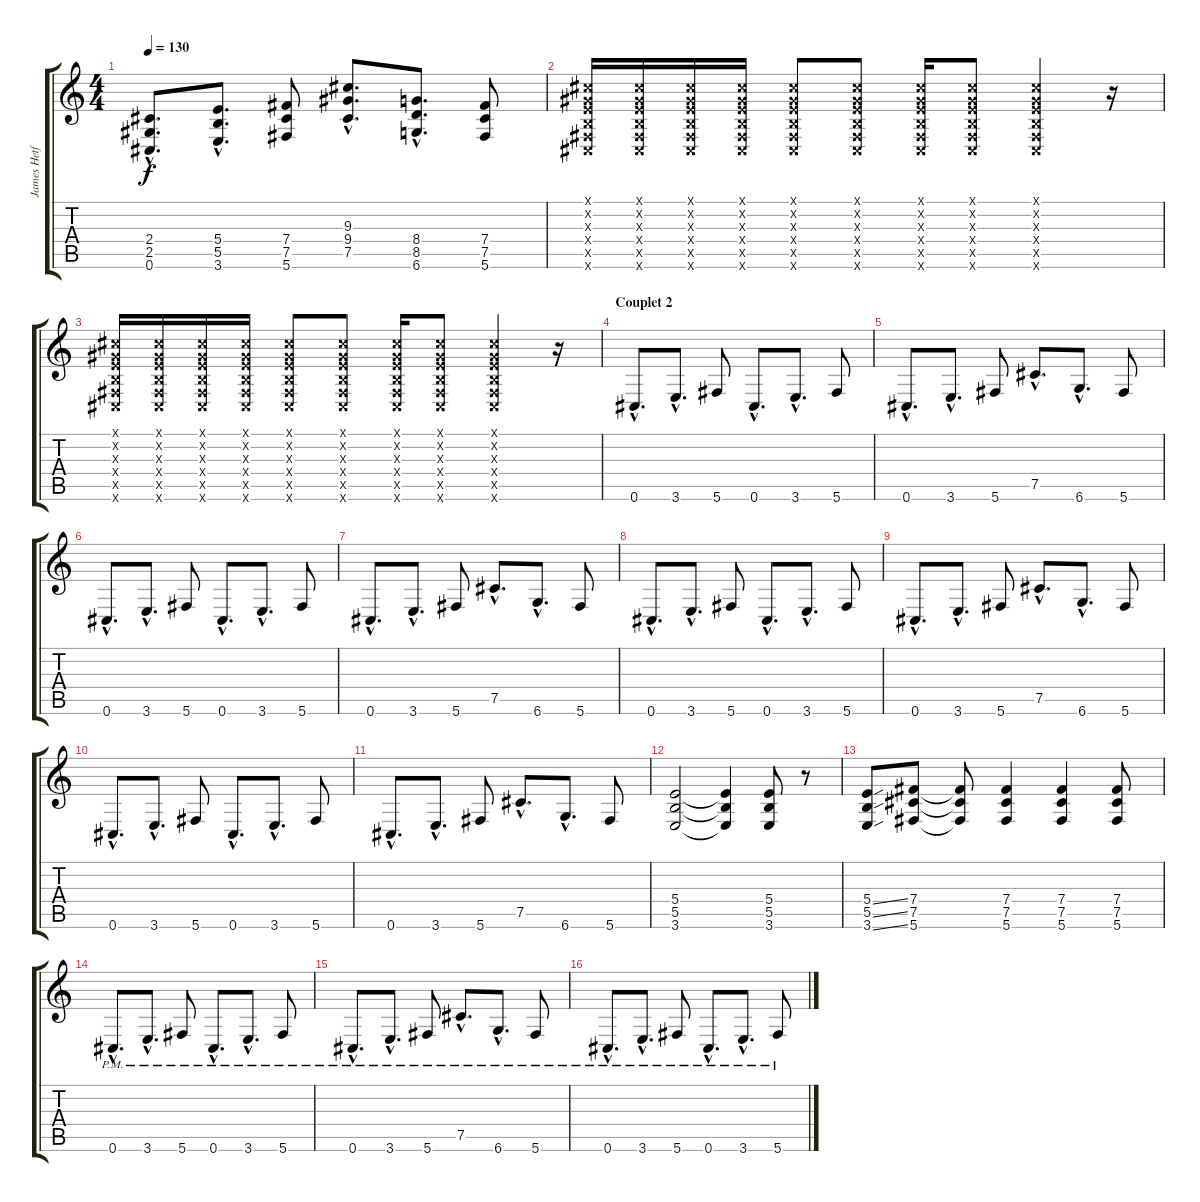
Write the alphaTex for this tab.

\track ("James Hetfield" "James Hetf") {instrument distortionguitar}
\staff {score tabs}
\tuning (Db4 Ab3 E3 B2 Gb2 Db2) {hide}
\ts (4 4)
\tempo 130
\clef g2
\ks c
(2.4{hac} 2.5{hac} 0.6{hac}).8{d dy f} (5.4{hac} 5.5{hac} 3.6{hac}).8{d} (7.4 7.5 5.6).8 (9.3{hac} 9.4{hac} 7.5{hac}).8{d} (8.4{hac} 8.5{hac} 6.6{hac}).8{d} (7.4 7.5 5.6).8 |
(0.1{x} 0.2{x} 0.3{x} 0.4{x} 0.5{x} 0.6{x}).16 (0.1{x} 0.2{x} 0.3{x} 0.4{x} 0.5{x} 0.6{x}).16 (0.1{x} 0.2{x} 0.3{x} 0.4{x} 0.5{x} 0.6{x}).16 (0.1{x} 0.2{x} 0.3{x} 0.4{x} 0.5{x} 0.6{x}).16 (0.1{x} 0.2{x} 0.3{x} 0.4{x} 0.5{x} 0.6{x}).8 (0.1{x} 0.2{x} 0.3{x} 0.4{x} 0.5{x} 0.6{x}).8 (0.1{x} 0.2{x} 0.3{x} 0.4{x} 0.5{x} 0.6{x}).16 (0.1{x} 0.2{x} 0.3{x} 0.4{x} 0.5{x} 0.6{x}).8 (0.1{x} 0.2{x} 0.3{x} 0.4{x} 0.5{x} 0.6{x}).4 r.16 |
(0.1{x} 0.2{x} 0.3{x} 0.4{x} 0.5{x} 0.6{x}).16 (0.1{x} 0.2{x} 0.3{x} 0.4{x} 0.5{x} 0.6{x}).16 (0.1{x} 0.2{x} 0.3{x} 0.4{x} 0.5{x} 0.6{x}).16 (0.1{x} 0.2{x} 0.3{x} 0.4{x} 0.5{x} 0.6{x}).16 (0.1{x} 0.2{x} 0.3{x} 0.4{x} 0.5{x} 0.6{x}).8 (0.1{x} 0.2{x} 0.3{x} 0.4{x} 0.5{x} 0.6{x}).8 (0.1{x} 0.2{x} 0.3{x} 0.4{x} 0.5{x} 0.6{x}).16 (0.1{x} 0.2{x} 0.3{x} 0.4{x} 0.5{x} 0.6{x}).8 (0.1{x} 0.2{x} 0.3{x} 0.4{x} 0.5{x} 0.6{x}).4 r.16 |
\section ("" "Couplet 2")
0.6{hac}.8{d} 3.6{hac}.8{d} 5.6.8 0.6{hac}.8{d} 3.6{hac}.8{d} 5.6.8 |
0.6{hac}.8{d} 3.6{hac}.8{d} 5.6.8 7.5{hac}.8{d} 6.6{hac}.8{d} 5.6.8 |
0.6{hac}.8{d} 3.6{hac}.8{d} 5.6.8 0.6{hac}.8{d} 3.6{hac}.8{d} 5.6.8 |
0.6{hac}.8{d} 3.6{hac}.8{d} 5.6.8 7.5{hac}.8{d} 6.6{hac}.8{d} 5.6.8 |
0.6{hac}.8{d} 3.6{hac}.8{d} 5.6.8 0.6{hac}.8{d} 3.6{hac}.8{d} 5.6.8 |
0.6{hac}.8{d} 3.6{hac}.8{d} 5.6.8 7.5{hac}.8{d} 6.6{hac}.8{d} 5.6.8 |
0.6{hac}.8{d} 3.6{hac}.8{d} 5.6.8 0.6{hac}.8{d} 3.6{hac}.8{d} 5.6.8 |
0.6{hac}.8{d} 3.6{hac}.8{d} 5.6.8 7.5{hac}.8{d} 6.6{hac}.8{d} 5.6.8 |
(5.4 5.5 3.6).2 (5.4{t} 5.5{t} 3.6{t}).4 (5.4 5.5 3.6).8 r.8 |
(5.4{ss} 5.5{ss} 3.6{ss}).8 (7.4 7.5 5.6).8 (7.4{t} 7.5{t} 5.6{t}).8 (7.4 7.5 5.6).4 (7.4 7.5 5.6).4 (7.4 7.5 5.6).8 |
0.6{hac pm}.8{d} 3.6{hac pm}.8{d} 5.6{pm}.8 0.6{hac pm}.8{d} 3.6{hac pm}.8{d} 5.6{pm}.8 |
0.6{hac pm}.8{d} 3.6{hac pm}.8{d} 5.6{pm}.8 7.5{hac pm}.8{d} 6.6{hac pm}.8{d} 5.6{pm}.8 |
0.6{hac pm}.8{d} 3.6{hac pm}.8{d} 5.6{pm}.8 0.6{hac pm}.8{d} 3.6{hac pm}.8{d} 5.6{pm}.8
